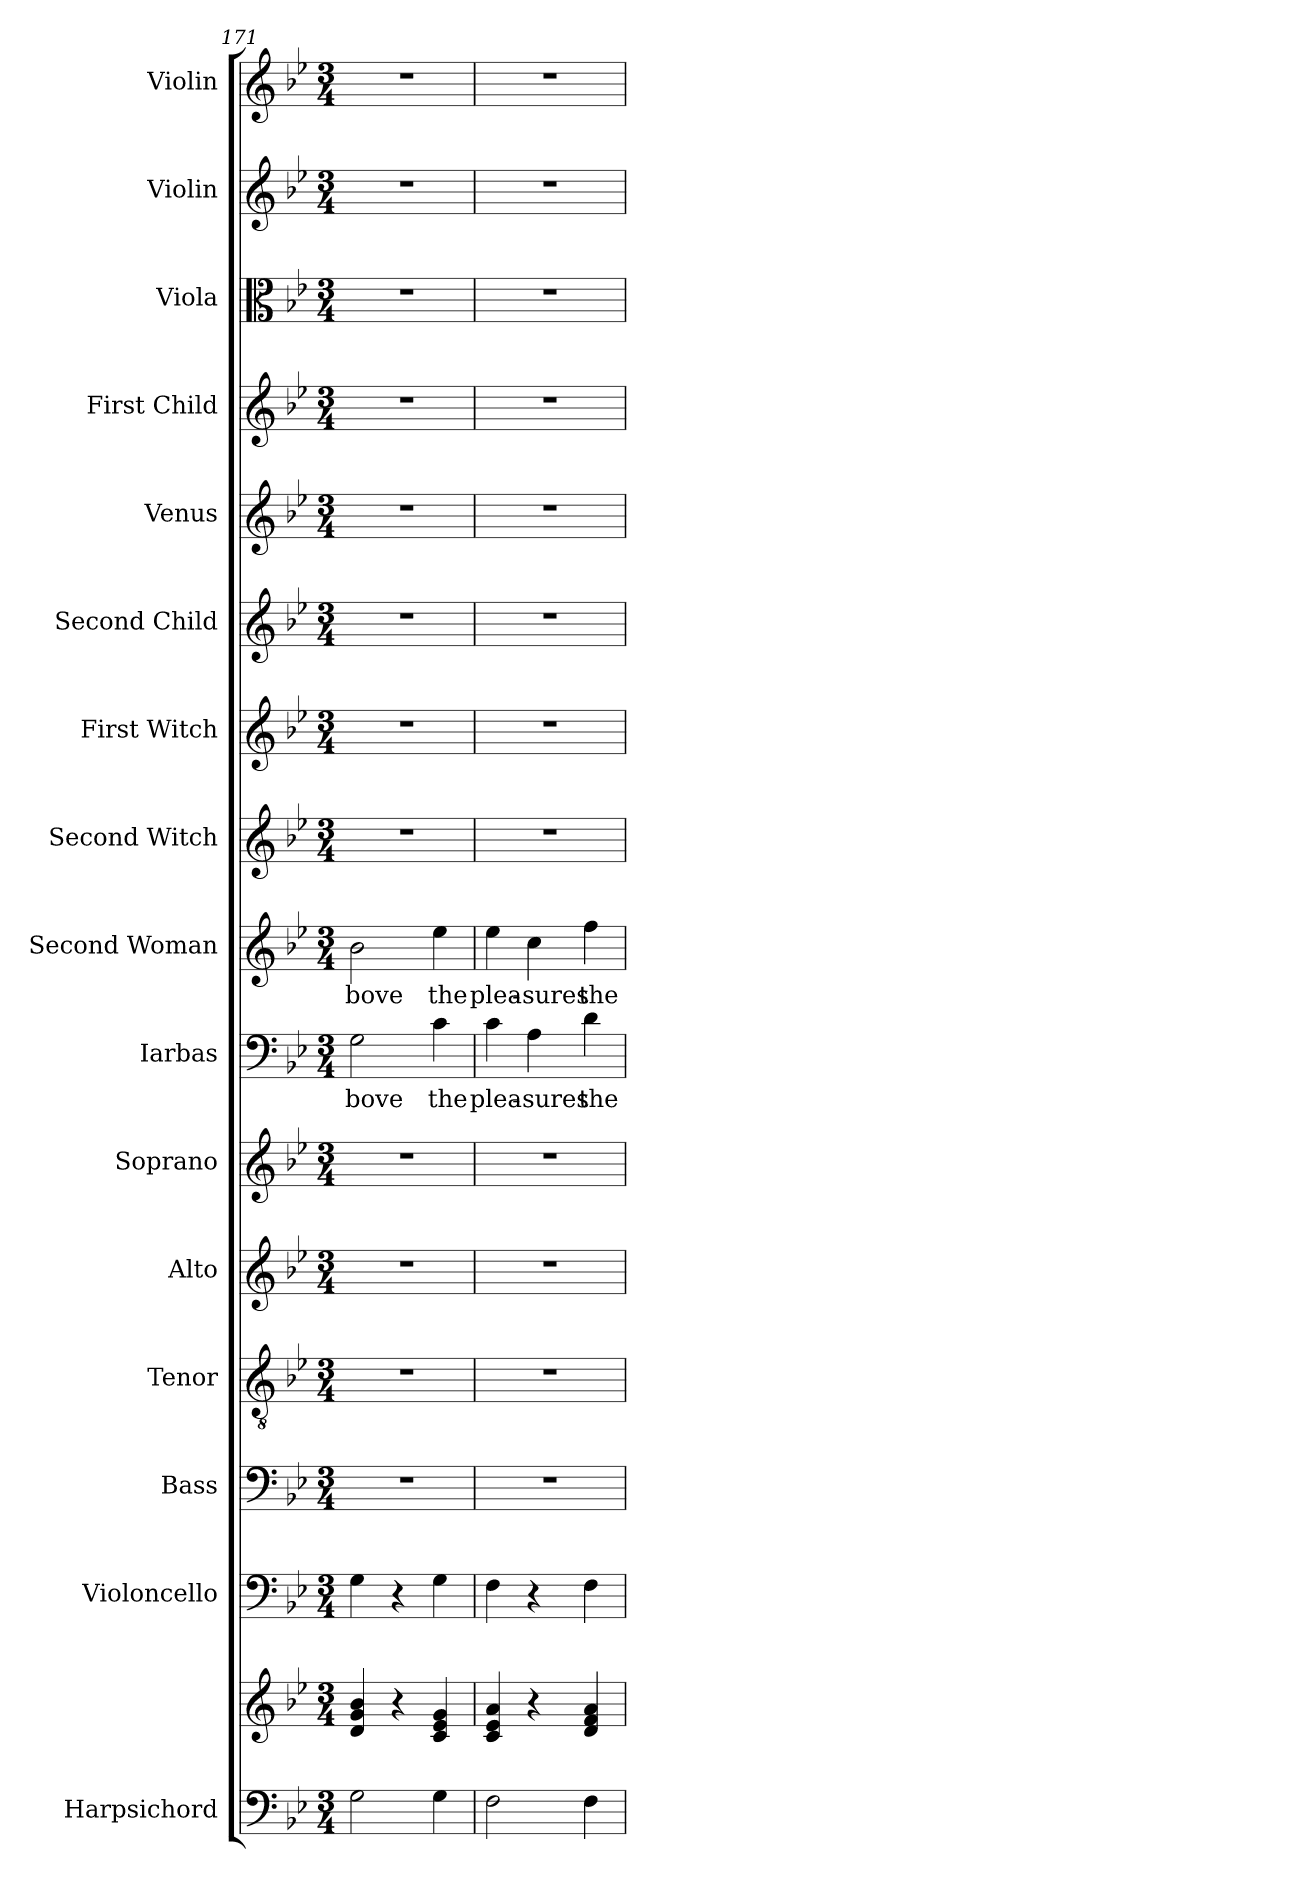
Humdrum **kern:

**kern	**kern	**kern	**kern	**kern	**kern	**kern	**kern	**text	**kern	**text	**kern	**kern	**kern	**kern	**kern	**kern	**kern	**kern
*part16	*part16	*part15	*part14	*part13	*part12	*part11	*part10	*part10	*part9	*part9	*part8	*part7	*part6	*part5	*part4	*part3	*part2	*part1
*staff17	*staff16	*staff15	*staff14	*staff13	*staff12	*staff11	*staff10	*staff10	*staff9	*staff9	*staff8	*staff7	*staff6	*staff5	*staff4	*staff3	*staff2	*staff1
*I"Harpsichord	*	*I"Violoncello	*I"Bass	*I"Tenor	*I"Alto	*I"Soprano	*I"Iarbas	*	*I"Second Woman	*	*I"Second Witch	*I"First Witch	*I"Second Child	*I"Venus	*I"First Child	*I"Viola	*I"Violin	*I"Violin
*I'Hch.	*	*I'Vc.	*I'B.	*I'T.	*I'A.	*I'S.	*I'I.	*	*I'2W	*	*I'W2.	*I'W1	*I'C2.	*I'V.	*I'C1	*I'Vla.	*I'Vln.	*I'Vln.
*clefF4	*clefG2	*clefF4	*clefF4	*clefGv2	*clefG2	*clefG2	*clefF4	*	*clefG2	*	*clefG2	*clefG2	*clefG2	*clefG2	*clefG2	*clefC3	*clefG2	*clefG2
*k[b-e-]	*k[b-e-]	*k[b-e-]	*k[b-e-]	*k[b-e-]	*k[b-e-]	*k[b-e-]	*k[b-e-]	*	*k[b-e-]	*	*k[b-e-]	*k[b-e-]	*k[b-e-]	*k[b-e-]	*k[b-e-]	*k[b-e-]	*k[b-e-]	*k[b-e-]
*M3/4	*M3/4	*M3/4	*M3/4	*M3/4	*M3/4	*M3/4	*M3/4	*	*M3/4	*	*M3/4	*M3/4	*M3/4	*M3/4	*M3/4	*M3/4	*M3/4	*M3/4
=171	=171	=171	=171	=171	=171	=171	=171	=171	=171	=171	=171	=171	=171	=171	=171	=171	=171	=171
!	!	!	!	!	!	!	!	!LO:LY:b	!	!LO:LY:b	!	!	!	!	!	!	!	!
2G\	4d/ 4g/ 4b-/	4G\	2.r	2.r	2.r	2.r	2G\	-bove	2b-\	-bove	2.r	2.r	2.r	2.r	2.r	2.r	2.r	2.r
.	4r	4r	.	.	.	.	.	.	.	.	.	.	.	.	.	.	.	.
!	!	!	!	!	!	!	!	!LO:LY:b	!	!LO:LY:b	!	!	!	!	!	!	!	!
4G\	4c/ 4e-/ 4g/	4G\	.	.	.	.	4c\	the	4ee-\	the	.	.	.	.	.	.	.	.
!!LO:PB:g=z
=172	=172	=172	=172	=172	=172	=172	=172	=172	=172	=172	=172	=172	=172	=172	=172	=172	=172	=172
!	!	!	!	!	!	!	!	!LO:LY:b	!	!LO:LY:b	!	!	!	!	!	!	!	!
2F\	4c/ 4e-/ 4a/	4F\	2.r	2.r	2.r	2.r	4c\	plea-	4ee-\	plea-	2.r	2.r	2.r	2.r	2.r	2.r	2.r	2.r
!	!	!	!	!	!	!	!	!LO:LY:b	!	!LO:LY:b	!	!	!	!	!	!	!	!
.	4r	4r	.	.	.	.	4A\	-sures	4cc\	-sures	.	.	.	.	.	.	.	.
!	!	!	!	!	!	!	!	!LO:LY:b	!	!LO:LY:b	!	!	!	!	!	!	!	!
4F\	4d/ 4f/ 4a/	4F\	.	.	.	.	4d\	the	4ff\	the	.	.	.	.	.	.	.	.
=	=	=	=	=	=	=	=	=	=	=	=	=	=	=	=	=	=	=
*-	*-	*-	*-	*-	*-	*-	*-	*-	*-	*-	*-	*-	*-	*-	*-	*-	*-	*-
